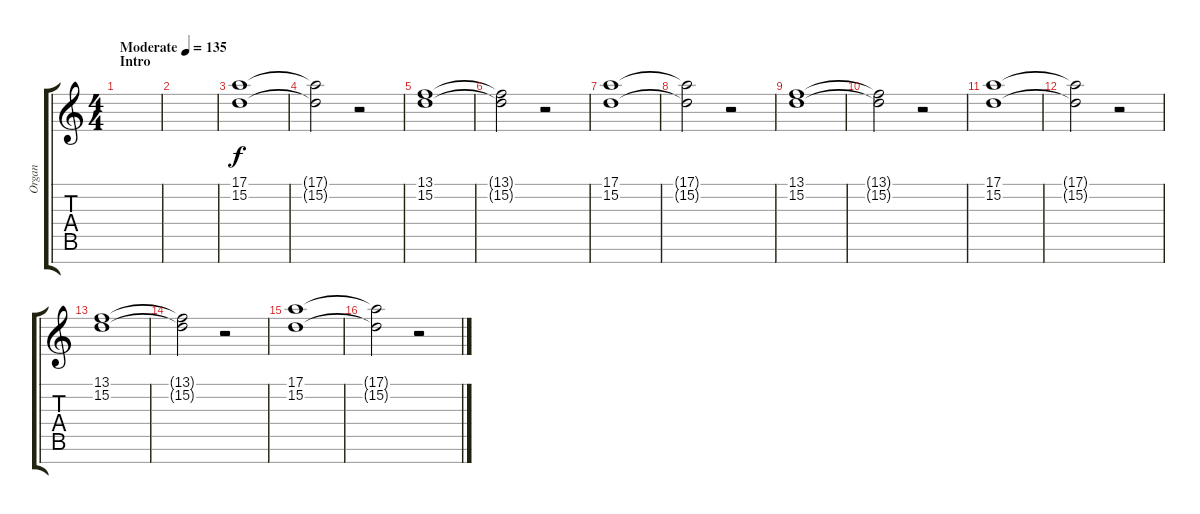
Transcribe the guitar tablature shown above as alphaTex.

\track ("Organ" "Organ") {instrument churchorgan}
\staff {score tabs}
\tuning (E4 B3 G3 D3 A2 E2 B1) {hide}
\ts (4 4)
\section ("" "Intro")
\tempo (135 "Moderate")
\clef g2
\ks c
|
|
(17.1 15.2).1{volume 6} |
(17.1{t} 15.2{t}).2{volume 0} r.2 |
(13.1 15.2).1{volume 6} |
(13.1{t} 15.2{t}).2{volume 0} r.2 |
(17.1 15.2).1{volume 6} |
(17.1{t} 15.2{t}).2{volume 0} r.2 |
(13.1 15.2).1{volume 6} |
(13.1{t} 15.2{t}).2{volume 0} r.2 |
(17.1 15.2).1{volume 6} |
(17.1{t} 15.2{t}).2{volume 0} r.2 |
(13.1 15.2).1{volume 6} |
(13.1{t} 15.2{t}).2{volume 0} r.2 |
(17.1 15.2).1{volume 6} |
(17.1{t} 15.2{t}).2{volume 0} r.2
